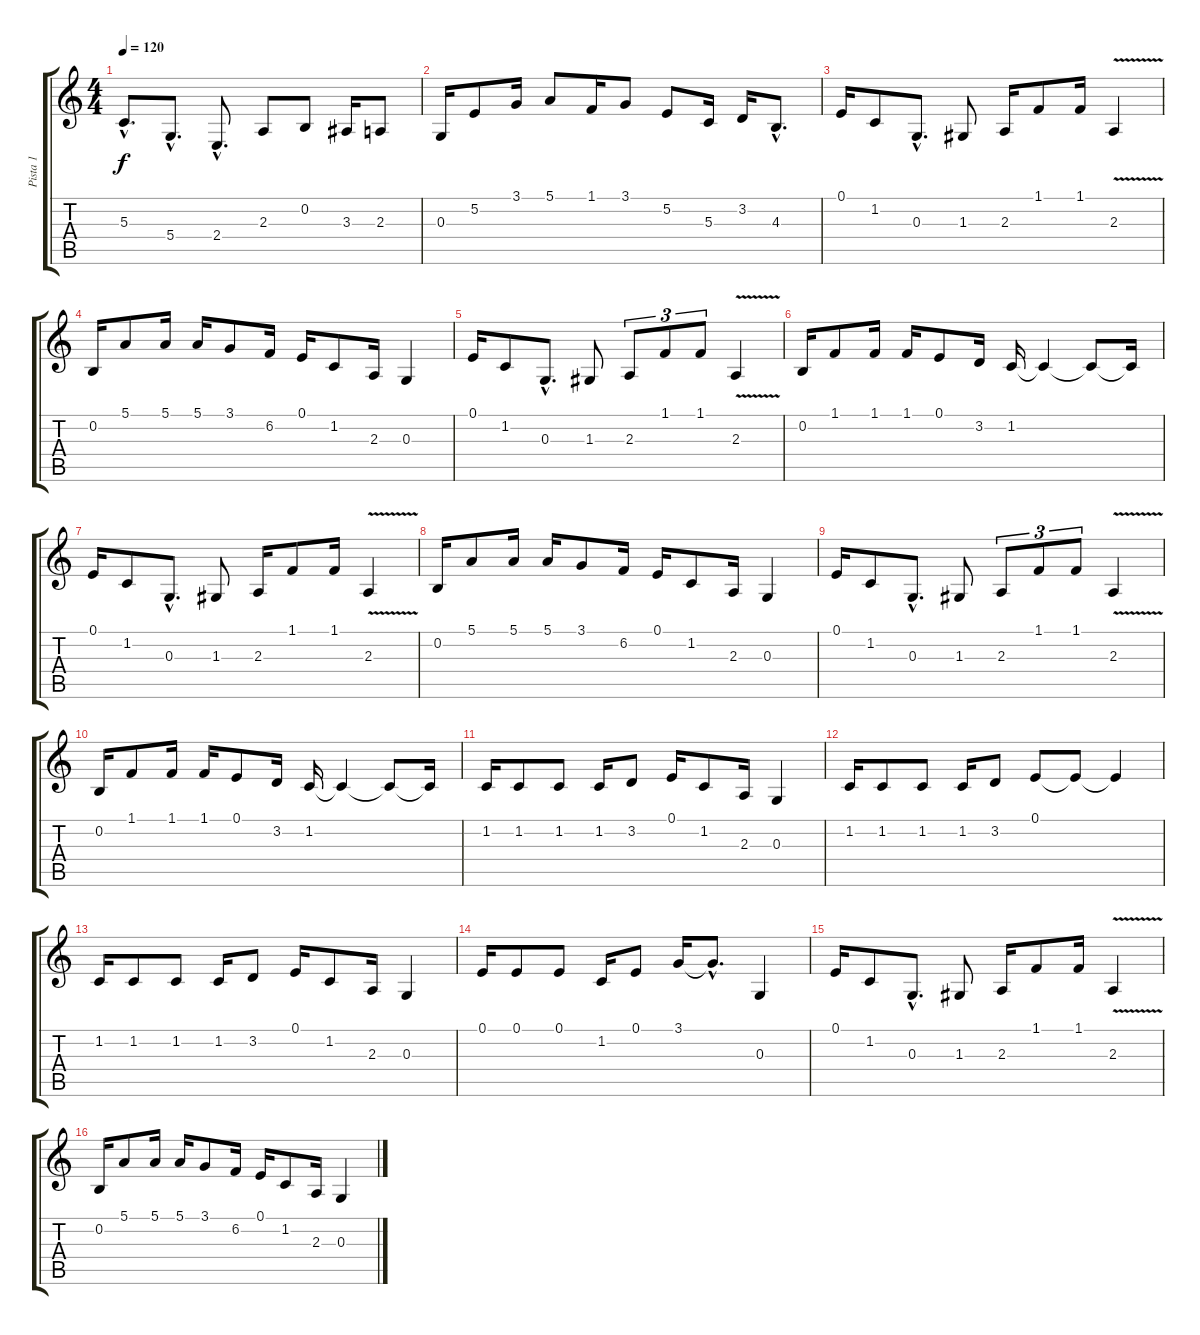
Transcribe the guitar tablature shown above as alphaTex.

\track ("Pista 1" "Pista 1") {instrument pizzicatostrings}
\staff {score tabs}
\tuning (E4 B3 G3 D3 A2 E2) {hide}
\ts (4 4)
\tempo 120
\clef g2
\ks c
5.3{hac}.8{d dy f} 5.4{hac}.8{d} 2.4{hac}.8{d} 2.3.8 0.2.8 3.3.16 2.3.8 |
0.3.16 5.2.8 3.1.16 5.1.8 1.1.16 3.1.8 5.2.8 5.3.16 3.2.16 4.3{hac}.8{d} |
0.1.16 1.2.8 0.3{hac}.8{d} 1.3.8 2.3.16 1.1.8 1.1.16 2.3{v}.4 |
0.2.16 5.1.8 5.1.16 5.1.16 3.1.8 6.2.16 0.1.16 1.2.8 2.3.16 0.3.4 |
0.1.16 1.2.8 0.3{hac}.8{d} 1.3.8 2.3.8{tu (3 2)} 1.1.8{tu (3 2)} 1.1.8{tu (3 2)} 2.3{v}.4 |
0.2.16 1.1.8 1.1.16 1.1.16 0.1.8 3.2.16 1.2.16 1.2{t}.4 1.2{t}.8 1.2{t}.16 |
0.1.16 1.2.8 0.3{hac}.8{d} 1.3.8 2.3.16 1.1.8 1.1.16 2.3{v}.4 |
0.2.16 5.1.8 5.1.16 5.1.16 3.1.8 6.2.16 0.1.16 1.2.8 2.3.16 0.3.4 |
0.1.16 1.2.8 0.3{hac}.8{d} 1.3.8 2.3.8{tu (3 2)} 1.1.8{tu (3 2)} 1.1.8{tu (3 2)} 2.3{v}.4 |
0.2.16 1.1.8 1.1.16 1.1.16 0.1.8 3.2.16 1.2.16 1.2{t}.4 1.2{t}.8 1.2{t}.16 |
1.2.16 1.2.8 1.2.8 1.2.16 3.2.8 0.1.16 1.2.8 2.3.16 0.3.4 |
1.2.16 1.2.8 1.2.8 1.2.16 3.2.8 0.1.8 0.1{t}.8 0.1{t}.4 |
1.2.16 1.2.8 1.2.8 1.2.16 3.2.8 0.1.16 1.2.8 2.3.16 0.3.4 |
0.1.16 0.1.8 0.1.8 1.2.16 0.1.8 3.1.16 3.1{hac t}.8{d} 0.3.4 |
0.1.16 1.2.8 0.3{hac}.8{d} 1.3.8 2.3.16 1.1.8 1.1.16 2.3{v}.4 |
0.2.16 5.1.8 5.1.16 5.1.16 3.1.8 6.2.16 0.1.16 1.2.8 2.3.16 0.3.4
